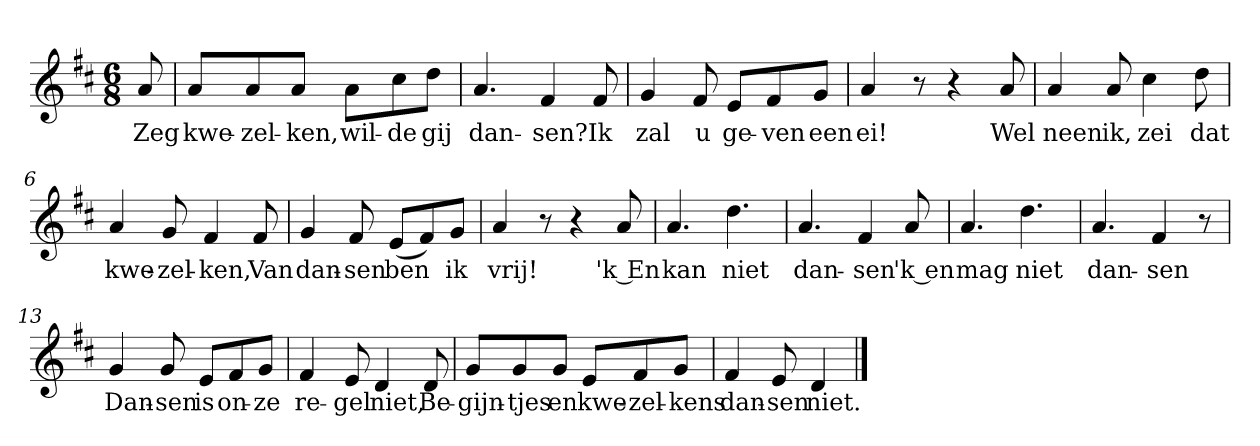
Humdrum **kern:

**kern	**text
*part1	*part1
*staff1	*staff1
*clefG2	*
*k[f#c#]	*
*D:	*
*M6/8	*
*MM120	*
=	=
8a	Zeg
=1	=1
8a/L	kwe-
8a/	-zel-
8a/J	-ken,
8a\L	wil-
8cc#\	-de
8dd\J	gij
=2	=2
4.a	dan-
4f#	-sen?
8f#	Ik
=3	=3
4g	zal
8f#	u
8e/L	ge-
8f#/	-ven
8g/J	een
=4	=4
4a	ei!
8r	.
4r	.
8a	Wel
=5	=5
4a	neen
8a	ik,
4cc#	zei
8dd	dat
=6	=6
4a	kwe-
8g	-zel-
4f#	-ken,
8f#	Van
=7	=7
4g	dan-
8f#	-sen
(8e/L	ben
8f#/)	.
8g/J	ik
=8	=8
4a	vrij!
8r	.
4r	.
8a	'k En
=9	=9
4.a	kan
4.dd	niet
=10	=10
4.a	dan-
4f#	-sen
8a	'k en
=11	=11
4.a	mag
4.dd	niet
=12	=12
4.a	dan-
4f#	-sen
8r	.
=13	=13
4g	Dan-
8g	-sen
8e/L	is
8f#/	on-
8g/J	-ze
=14	=14
4f#	re-
8e	-gel
4d	niet,
8d	Be-
=15	=15
8g/L	-gijn-
8g/	-tjes
8g/J	en
8e/L	kwe-
8f#/	-zel-
8g/J	-kens
=16	=16
4f#	dan-
8e	-sen
4d	niet.
==	==
*-	*-
